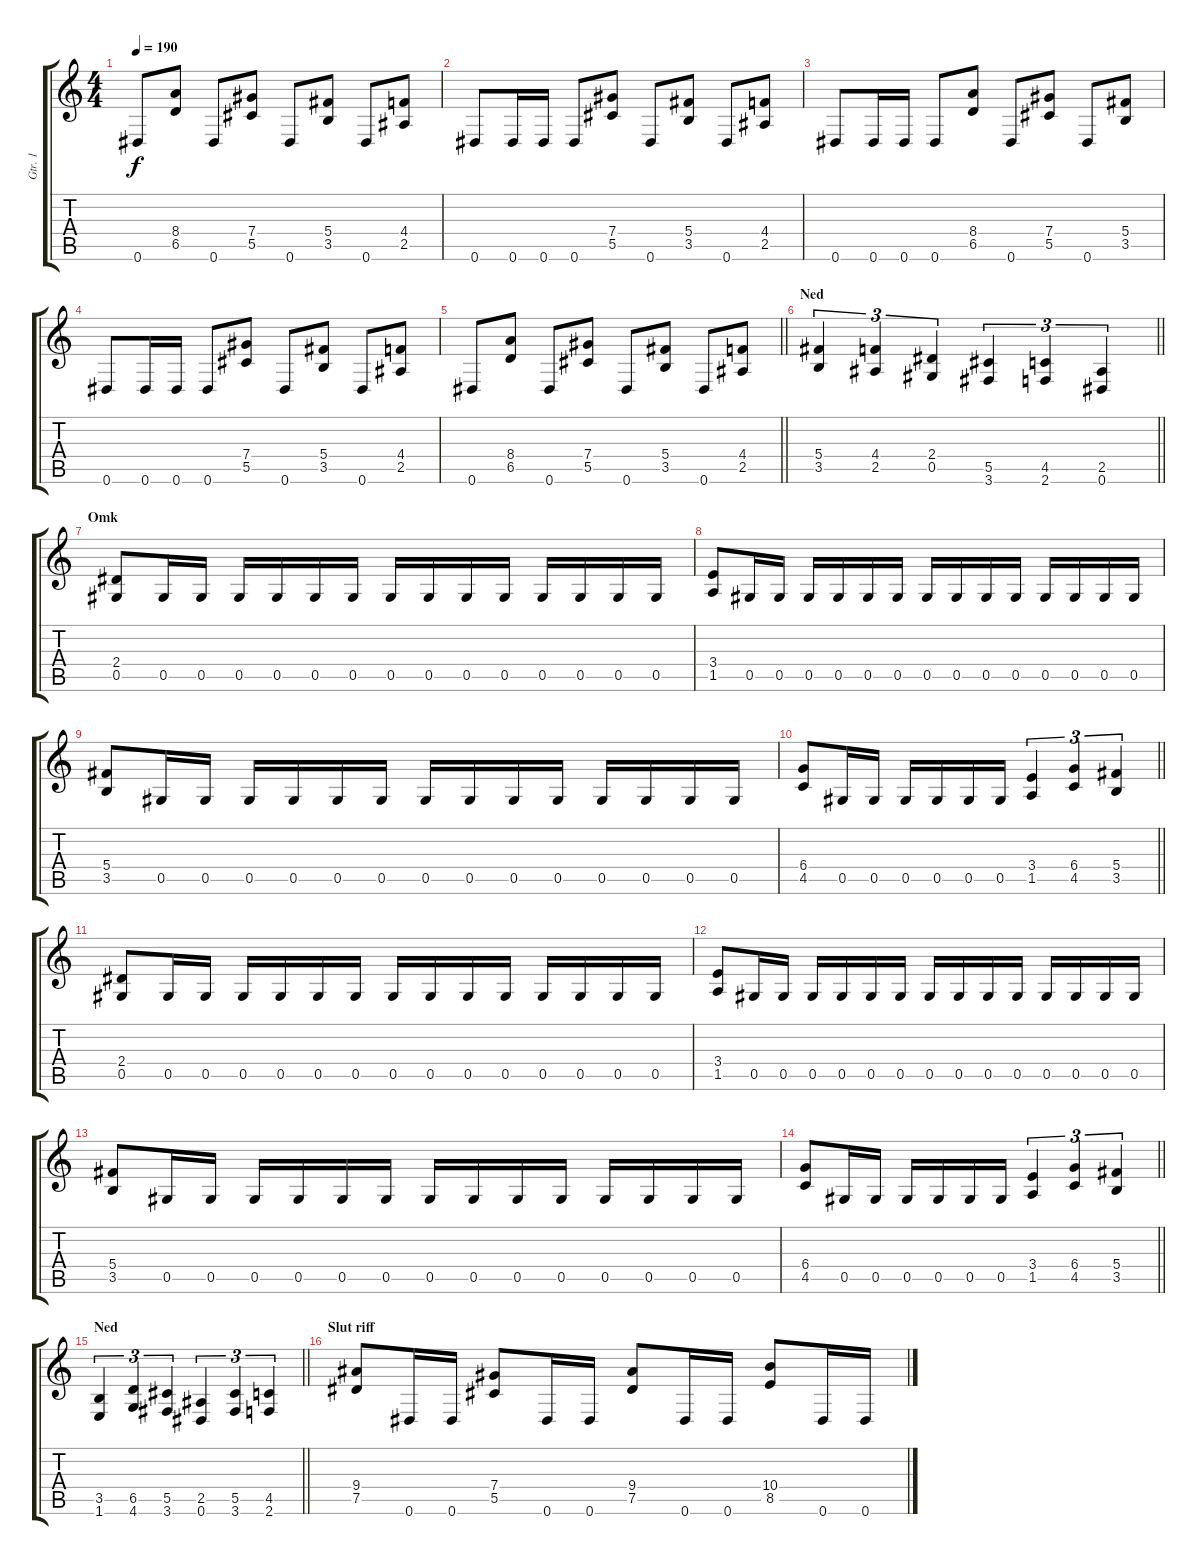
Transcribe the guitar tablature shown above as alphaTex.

\track ("Gtr. 1" "Gtr. 1") {instrument distortionguitar}
\staff {score tabs}
\tuning (Eb4 Bb3 Gb3 Db3 Ab2 Eb2) {hide}
\ts (4 4)
\tempo 190
\clef g2
\ks c
0.6.8{dy f} (8.4 6.5).8 0.6.8 (7.4 5.5).8 0.6.8 (5.4 3.5).8 0.6.8 (4.4 2.5).8 |
0.6.8 0.6.16 0.6.16 0.6.8 (7.4 5.5).8 0.6.8 (5.4 3.5).8 0.6.8 (4.4 2.5).8 |
0.6.8 0.6.16 0.6.16 0.6.8 (8.4 6.5).8 0.6.8 (7.4 5.5).8 0.6.8 (5.4 3.5).8 |
0.6.8 0.6.16 0.6.16 0.6.8 (7.4 5.5).8 0.6.8 (5.4 3.5).8 0.6.8 (4.4 2.5).8 |
\barLineRight lightlight
0.6.8 (8.4 6.5).8 0.6.8 (7.4 5.5).8 0.6.8 (5.4 3.5).8 0.6.8 (4.4 2.5).8 |
\section ("" "Ned")
\barLineRight lightlight
(5.4 3.5).4{tu (3 2)} (4.4 2.5).4{tu (3 2)} (2.4 0.5).4{tu (3 2)} (5.5 3.6).4{tu (3 2)} (4.5 2.6).4{tu (3 2)} (2.5 0.6).4{tu (3 2)} |
\section ("" "Omk")
(2.4 0.5).8 0.5.16 0.5.16 0.5.16 0.5.16 0.5.16 0.5.16 0.5.16 0.5.16 0.5.16 0.5.16 0.5.16 0.5.16 0.5.16 0.5.16 |
(3.4 1.5).8 0.5.16 0.5.16 0.5.16 0.5.16 0.5.16 0.5.16 0.5.16 0.5.16 0.5.16 0.5.16 0.5.16 0.5.16 0.5.16 0.5.16 |
(5.4 3.5).8 0.5.16 0.5.16 0.5.16 0.5.16 0.5.16 0.5.16 0.5.16 0.5.16 0.5.16 0.5.16 0.5.16 0.5.16 0.5.16 0.5.16 |
\barLineRight lightlight
(6.4 4.5).8 0.5.16 0.5.16 0.5.16 0.5.16 0.5.16 0.5.16 (3.4 1.5).4{tu (3 2)} (6.4 4.5).4{tu (3 2)} (5.4 3.5).4{tu (3 2)} |
(2.4 0.5).8 0.5.16 0.5.16 0.5.16 0.5.16 0.5.16 0.5.16 0.5.16 0.5.16 0.5.16 0.5.16 0.5.16 0.5.16 0.5.16 0.5.16 |
(3.4 1.5).8 0.5.16 0.5.16 0.5.16 0.5.16 0.5.16 0.5.16 0.5.16 0.5.16 0.5.16 0.5.16 0.5.16 0.5.16 0.5.16 0.5.16 |
(5.4 3.5).8 0.5.16 0.5.16 0.5.16 0.5.16 0.5.16 0.5.16 0.5.16 0.5.16 0.5.16 0.5.16 0.5.16 0.5.16 0.5.16 0.5.16 |
\barLineRight lightlight
(6.4 4.5).8 0.5.16 0.5.16 0.5.16 0.5.16 0.5.16 0.5.16 (3.4 1.5).4{tu (3 2)} (6.4 4.5).4{tu (3 2)} (5.4 3.5).4{tu (3 2)} |
\section ("" "Ned")
\barLineRight lightlight
(3.5 1.6).4{tu (3 2)} (6.5 4.6).4{tu (3 2)} (5.5 3.6).4{tu (3 2)} (2.5 0.6).4{tu (3 2)} (5.5 3.6).4{tu (3 2)} (4.5 2.6).4{tu (3 2)} |
\section ("" "Slut riff")
(9.4 7.5).8 0.6.16 0.6.16 (7.4 5.5).8 0.6.16 0.6.16 (9.4 7.5).8 0.6.16 0.6.16 (10.4 8.5).8 0.6.16 0.6.16
